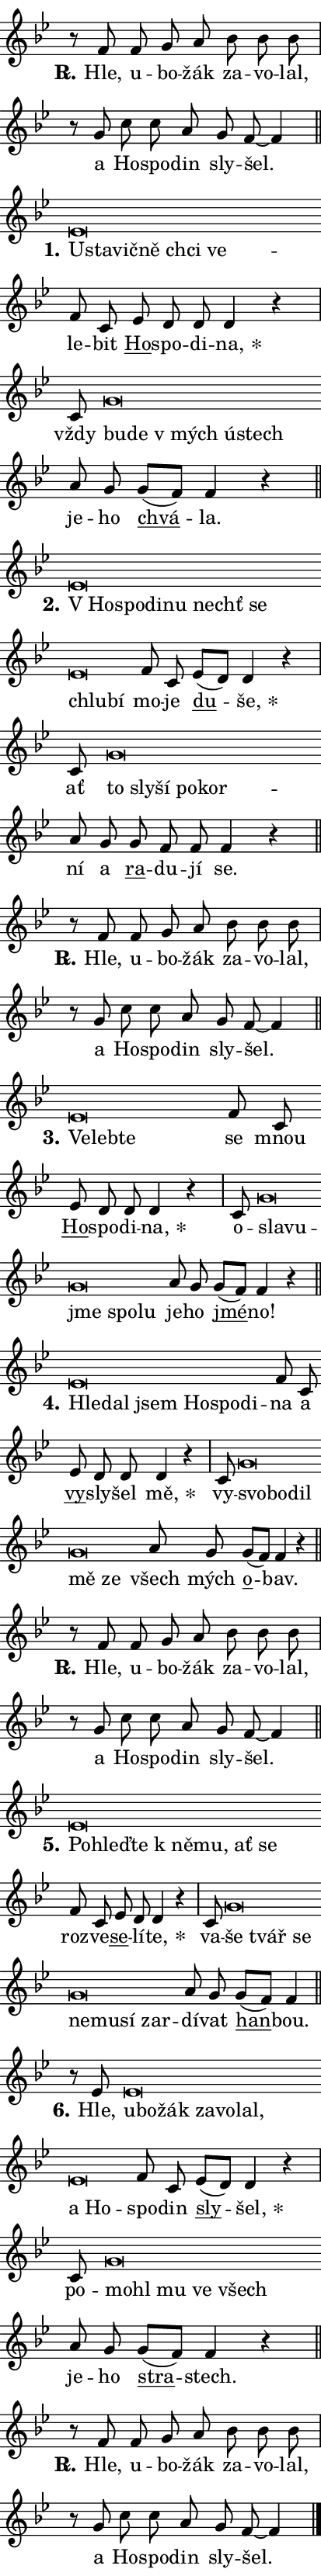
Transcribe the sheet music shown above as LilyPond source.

\version "2.22.1"
\header { tagline = "" }
\paper {
  indent = 0\cm
  top-margin = 0\cm
  right-margin = 0\cm
  bottom-margin = 0\cm
  left-margin = 0\cm
  paper-width = 7\cm
  page-breaking = #ly:one-page-breaking
  system-system-spacing.basic-distance = #11
  score-system-spacing.basic-distance = #11
  ragged-last = ##f
}


%% Author: Thomas Morley
%% https://lists.gnu.org/archive/html/lilypond-user/2020-05/msg00002.html
#(define (line-position grob)
"Returns position of @var[grob} in current system:
   @code{'start}, if at first time-step
   @code{'end}, if at last time-step
   @code{'middle} otherwise
"
  (let* ((col (ly:item-get-column grob))
         (ln (ly:grob-object col 'left-neighbor))
         (rn (ly:grob-object col 'right-neighbor))
         (col-to-check-left (if (ly:grob? ln) ln col))
         (col-to-check-right (if (ly:grob? rn) rn col))
         (break-dir-left
           (and
             (ly:grob-property col-to-check-left 'non-musical #f)
             (ly:item-break-dir col-to-check-left)))
         (break-dir-right
           (and
             (ly:grob-property col-to-check-right 'non-musical #f)
             (ly:item-break-dir col-to-check-right))))
        (cond ((eqv? 1 break-dir-left) 'start)
              ((eqv? -1 break-dir-right) 'end)
              (else 'middle))))

#(define (tranparent-at-line-position vctor)
  (lambda (grob)
  "Relying on @code{line-position} select the relevant enry from @var{vctor}.
Used to determine transparency,"
    (case (line-position grob)
      ((end) (not (vector-ref vctor 0)))
      ((middle) (not (vector-ref vctor 1)))
      ((start) (not (vector-ref vctor 2))))))

noteHeadBreakVisibility =
#(define-music-function (break-visibility)(vector?)
"Makes @code{NoteHead}s transparent relying on @var{break-visibility}"
#{
  \override NoteHead.transparent =
    #(tranparent-at-line-position break-visibility)
#})

#(define delete-ledgers-for-transparent-note-heads
  (lambda (grob)
    "Reads whether a @code{NoteHead} is transparent.
If so this @code{NoteHead} is removed from @code{'note-heads} from
@var{grob}, which is supposed to be @code{LedgerLineSpanner}.
As a result ledgers are not printed for this @code{NoteHead}"
    (let* ((nhds-array (ly:grob-object grob 'note-heads))
           (nhds-list
             (if (ly:grob-array? nhds-array)
                 (ly:grob-array->list nhds-array)
                 '()))
           ;; Relies on the transparent-property being done before
           ;; Staff.LedgerLineSpanner.after-line-breaking is executed.
           ;; This is fragile ...
           (to-keep
             (remove
               (lambda (nhd)
                 (ly:grob-property nhd 'transparent #f))
               nhds-list)))
      ;; TODO find a better method to iterate over grob-arrays, similiar
      ;; to filter/remove etc for lists
      ;; For now rebuilt from scratch
      (set! (ly:grob-object grob 'note-heads)  '())
      (for-each
        (lambda (nhd)
          (ly:pointer-group-interface::add-grob grob 'note-heads nhd))
        to-keep))))

hideNotes = {
  \noteHeadBreakVisibility #begin-of-line-visible
}
unHideNotes = {
  \noteHeadBreakVisibility #all-visible
}

% work-around for resetting accidentals
% https://lilypond.org/doc/v2.23/Documentation/notation/displaying-rhythms#unmetered-music
cadenzaMeasure = {
  \cadenzaOff
  \partial 1024 s1024
  \cadenzaOn
}

#(define-markup-command (accent layout props text) (markup?)
  "Underline accented syllable"
  (interpret-markup layout props
    #{\markup \override #'(offset . 4.3) \underline { #text }#}))

responsum = \markup \concat {
  "R" \hspace #-1.05 \path #0.1 #'((moveto 0 0.07) (lineto 0.9 0.8)) \hspace #0.05 "."
}

\layout {
    \context {
        \Staff
        \remove "Time_signature_engraver"
        \override LedgerLineSpanner.after-line-breaking = #delete-ledgers-for-transparent-note-heads
    }
    \context {
        \Voice {
            \override NoteHead.output-attributes = #'((class . "notehead"))
            \override Hairpin.height = #0.55
        }
    }
    \context {
        \Lyrics {
            \override StanzaNumber.output-attributes = #'((class . "stanzanumber"))
            \override LyricSpace.minimum-distance = #0.9
            \override LyricText.font-name = #"TeX Gyre Schola"
            \override LyricText.font-size = 1
            \override StanzaNumber.font-name = #"TeX Gyre Schola Bold"
            \override StanzaNumber.font-size = 1
        }
    }
}

% magnetic-lyrics.ily
%
%   written by
%     Jean Abou Samra <jean@abou-samra.fr>
%     Werner Lemberg <wl@gnu.org>
%
%   adapted by
%     Jiri Hon <jiri.hon@gmail.com>
%
% Version 2022-Apr-15

% https://www.mail-archive.com/lilypond-user@gnu.org/msg149350.html

#(define (Left_hyphen_pointer_engraver context)
   "Collect syllable-hyphen-syllable occurrences in lyrics and store
them in properties.  This engraver only looks to the left.  For
example, if the lyrics input is @code{foo -- bar}, it does the
following.

@itemize @bullet
@item
Set the @code{text} property of the @code{LyricHyphen} grob between
@q{foo} and @q{bar} to @code{foo}.

@item
Set the @code{left-hyphen} property of the @code{LyricText} grob with
text @q{foo} to the @code{LyricHyphen} grob between @q{foo} and
@q{bar}.
@end itemize

Use this auxiliary engraver in combination with the
@code{lyric-@/text::@/apply-@/magnetic-@/offset!} hook."
   (let ((hyphen #f)
         (text #f))
     (make-engraver
      (acknowledgers
       ((lyric-syllable-interface engraver grob source-engraver)
        (set! text grob)))
      (end-acknowledgers
       ((lyric-hyphen-interface engraver grob source-engraver)
        ;(when (not (grob::has-interface grob 'lyric-space-interface))
          (set! hyphen grob)));)
      ((stop-translation-timestep engraver)
       (when (and text hyphen)
         (ly:grob-set-object! text 'left-hyphen hyphen))
       (set! text #f)
       (set! hyphen #f)))))

#(define (lyric-text::apply-magnetic-offset! grob)
   "If the space between two syllables is less than the value in
property @code{LyricText@/.details@/.squash-threshold}, move the right
syllable to the left so that it gets concatenated with the left
syllable.

Use this function as a hook for
@code{LyricText@/.after-@/line-@/breaking} if the
@code{Left_@/hyphen_@/pointer_@/engraver} is active."
   (let ((hyphen (ly:grob-object grob 'left-hyphen #f)))
     (when hyphen
       (let ((left-text (ly:spanner-bound hyphen LEFT)))
         (when (grob::has-interface left-text 'lyric-syllable-interface)
           (let* ((common (ly:grob-common-refpoint grob left-text X))
                  (this-x-ext (ly:grob-extent grob common X))
                  (left-x-ext
                   (begin
                     ;; Trigger magnetism for left-text.
                     (ly:grob-property left-text 'after-line-breaking)
                     (ly:grob-extent left-text common X)))
                  ;; `delta` is the gap width between two syllables.
                  (delta (- (interval-start this-x-ext)
                            (interval-end left-x-ext)))
                  (details (ly:grob-property grob 'details))
                  (threshold (assoc-get 'squash-threshold details 0.2)))
             (when (< delta threshold)
               (let* (;; We have to manipulate the input text so that
                      ;; ligatures crossing syllable boundaries are not
                      ;; disabled.  For languages based on the Latin
                      ;; script this is essentially a beautification.
                      ;; However, for non-Western scripts it can be a
                      ;; necessity.
                      (lt (ly:grob-property left-text 'text))
                      (rt (ly:grob-property grob 'text))
                      (is-space (grob::has-interface hyphen 'lyric-space-interface))
                      (space (if is-space " " ""))
                      (space-markup (grob-interpret-markup grob " "))
                      (space-size (interval-length (ly:stencil-extent space-markup X)))
                      (extra-delta (if is-space space-size 0))
                      ;; Append new syllable.
                      (ltrt-space (if (and (string? lt) (string? rt))
                                (string-append lt space rt)
                                (make-concat-markup (list lt space rt))))
                      ;; Right-align `ltrt` to the right side.
                      (ltrt-space-markup (grob-interpret-markup
                               grob
                               (make-translate-markup
                                (cons (interval-length this-x-ext) 0)
                                (make-right-align-markup ltrt-space)))))
                 (begin
                   ;; Don't print `left-text`.
                   (ly:grob-set-property! left-text 'stencil #f)
                   ;; Set text and stencil (which holds all collected
                   ;; syllables so far) and shift it to the left.
                   (ly:grob-set-property! grob 'text ltrt-space)
                   (ly:grob-set-property! grob 'stencil ltrt-space-markup)
                   (ly:grob-translate-axis! grob (- (- delta extra-delta)) X))))))))))


#(define (lyric-hyphen::displace-bounds-first grob)
   ;; Make very sure this callback isn't triggered too early.
   (let ((left (ly:spanner-bound grob LEFT))
         (right (ly:spanner-bound grob RIGHT)))
     (ly:grob-property left 'after-line-breaking)
     (ly:grob-property right 'after-line-breaking)
     (ly:lyric-hyphen::print grob)))

squashThreshold = #0.4

\layout {
  \context {
    \Lyrics
    \consists #Left_hyphen_pointer_engraver
    \override LyricText.after-line-breaking =
      #lyric-text::apply-magnetic-offset!
    \override LyricHyphen.stencil = #lyric-hyphen::displace-bounds-first
    \override LyricText.details.squash-threshold = \squashThreshold
    \override LyricHyphen.minimum-distance = 0
    \override LyricHyphen.minimum-length = \squashThreshold
  }
}

squash = \override LyricText.details.squash-threshold = 9999
unSquash = \override LyricText.details.squash-threshold = \squashThreshold

left = \override LyricText.self-alignment-X = #LEFT
unLeft = \revert LyricText.self-alignment-X

starOffset = #(lambda (grob) 
                (let ((x_offset (ly:self-alignment-interface::aligned-on-x-parent grob)))
                  (if (= x_offset 0) 0 (+ x_offset 1.2))))

star = #(define-music-function (syllable)(string?)
"Append star separator at the end of a syllable"
#{
  \once \override LyricText.X-offset = #starOffset
  \lyricmode { \markup {
    #syllable
    \override #'((font-name . "TeX Gyre Schola Bold")) \hspace #0.2 \lower #0.65 \larger "*"
  } }
#})

starAccent = #(define-music-function (syllable)(string?)
"Append star separator at the end of a syllable and make accent"
#{
  \once \override LyricText.X-offset = #starOffset
  \lyricmode { \markup {
    \accent #syllable
    \override #'((font-name . "TeX Gyre Schola Bold")) \hspace #0.2 \lower #0.65 \larger "*"
  } }
#})

breath = #(define-music-function (syllable)(string?)
"Append breathing indicator at the end of a syllable"
#{
  \lyricmode { \markup { #syllable "+" } }
#})

optionalBreath = #(define-music-function (syllable)(string?)
"Append optional breathing indicator at the end of a syllable"
#{
  \lyricmode { \markup { #syllable "(+)" } }
#})


\score {
    <<
        \new Voice = "melody" { \cadenzaOn \key bes \major \relative { r8 f' f g a bes bes bes \cadenzaMeasure \bar "|" r g c c a g f~ f4 \cadenzaMeasure \bar "||" \break }
\relative { es'\breve*1/16 \hideNotes \breve*1/16 \bar "" \breve*1/16 \bar "" \breve*1/16 \bar "" \breve*1/16 \breve*1/16 \bar "" \unHideNotes f8 c \bar "" es d d d4 r \cadenzaMeasure \bar "|" c8 g'\breve*1/16 \hideNotes \breve*1/16 \bar "" \breve*1/16 \bar "" \breve*1/16 \breve*1/16 \bar "" \unHideNotes a8 g \bar "" g[( f)] f4 r \cadenzaMeasure \bar "||" \break }
\relative { es'\breve*1/16 \hideNotes \breve*1/16 \bar "" \breve*1/16 \bar "" \breve*1/16 \bar "" \breve*1/16 \bar "" \breve*1/16 \bar "" \breve*1/16 \breve*1/16 \bar "" \unHideNotes f8 c \bar "" es[( d)] d4 r \cadenzaMeasure \bar "|" c8 g'\breve*1/16 \hideNotes \breve*1/16 \bar "" \breve*1/16 \bar "" \breve*1/16 \breve*1/16 \bar "" \unHideNotes a8 g \bar "" g f f f4 r \cadenzaMeasure \bar "||" \break }
\relative { r8 f' f g a bes bes bes \cadenzaMeasure \bar "|" r g c c a g f~ f4 \cadenzaMeasure \bar "||" \break }
\relative { es'\breve*1/16 \hideNotes \breve*1/16 \breve*1/16 \bar "" \unHideNotes f8 c \bar "" es d d d4 r \cadenzaMeasure \bar "|" c8 g'\breve*1/16 \hideNotes \breve*1/16 \bar "" \breve*1/16 \bar "" \breve*1/16 \breve*1/16 \bar "" \unHideNotes a8 g \bar "" g[( f)] f4 r \cadenzaMeasure \bar "||" \break }
\relative { es'\breve*1/16 \hideNotes \breve*1/16 \bar "" \breve*1/16 \bar "" \breve*1/16 \bar "" \breve*1/16 \breve*1/16 \bar "" \unHideNotes f8 c \bar "" es d d d4 r \cadenzaMeasure \bar "|" c8 g'\breve*1/16 \hideNotes \breve*1/16 \bar "" \breve*1/16 \bar "" \breve*1/16 \breve*1/16 \bar "" \unHideNotes a8 g \bar "" g[( f)] f4 r \cadenzaMeasure \bar "||" \break }
\relative { r8 f' f g a bes bes bes \cadenzaMeasure \bar "|" r g c c a g f~ f4 \cadenzaMeasure \bar "||" \break }
\relative { es'\breve*1/16 \hideNotes \breve*1/16 \bar "" \breve*1/16 \bar "" \breve*1/16 \bar "" \breve*1/16 \bar "" \breve*1/16 \breve*1/16 \bar "" \unHideNotes f8 c \bar "" es d d4 r \cadenzaMeasure \bar "|" c8 g'\breve*1/16 \hideNotes \breve*1/16 \bar "" \breve*1/16 \bar "" \breve*1/16 \bar "" \breve*1/16 \bar "" \breve*1/16 \breve*1/16 \bar "" \unHideNotes a8 g \bar "" g[( f)] f4 \cadenzaMeasure \bar "||" \break }
\relative { r8 es'8 es\breve*1/16 \hideNotes \breve*1/16 \bar "" \breve*1/16 \bar "" \breve*1/16 \bar "" \breve*1/16 \bar "" \breve*1/16 \bar "" \breve*1/16 \breve*1/16 \bar "" \unHideNotes f8 c \bar "" es[( d)] d4 r \cadenzaMeasure \bar "|" c8 g'\breve*1/16 \hideNotes \breve*1/16 \bar "" \breve*1/16 \bar "" \breve*1/16 \breve*1/16 \bar "" \unHideNotes a8 g \bar "" g[( f)] f4 r \cadenzaMeasure \bar "||" \break }
\relative { r8 f' f g a bes bes bes \cadenzaMeasure \bar "|" r g c c a g f~ f4 \cadenzaMeasure \bar "||" \break } \bar "|." }
        \new Lyrics \lyricsto "melody" { \lyricmode { \set stanza = \responsum
Hle, u -- bo -- žák za -- vo -- lal, a Ho -- spo -- din sly -- šel.
\set stanza = "1."
\left U -- \squash sta -- vič -- ně chci ve -- \unLeft \unSquash le -- bit \markup \accent Ho -- spo -- di -- \star na, vždy \left bu -- \squash de "v mých" ús -- tech \unLeft \unSquash je -- ho \markup \accent chvá -- la.
\set stanza = "2."
\left "V Ho" -- \squash spo -- di -- nu nechť se chlu -- bí \unLeft \unSquash mo -- je \markup \accent du -- \star še, ať \left to \squash sly -- ší po -- kor -- \unLeft \unSquash ní a \markup \accent ra -- du -- jí se.
\set stanza = \responsum
Hle, u -- bo -- žák za -- vo -- lal, a Ho -- spo -- din sly -- šel.
\set stanza = "3."
\left Ve -- \squash leb -- te \unLeft \unSquash se mnou \markup \accent Ho -- spo -- di -- \star na, o -- \left sla -- \squash vu -- jme spo -- lu \unLeft \unSquash je -- ho \markup \accent jmé -- no!
\set stanza = "4."
\left Hle -- \squash dal jsem Ho -- spo -- di -- \unLeft \unSquash na a \markup \accent vy -- sly -- šel \star mě, vy -- \left svo -- \squash bo -- dil mě ze \unLeft \unSquash všech mých \markup \accent o -- bav.
\set stanza = \responsum
Hle, u -- bo -- žák za -- vo -- lal, a Ho -- spo -- din sly -- šel.
\set stanza = "5."
\left Po -- \squash hleď -- te "k ně" -- mu, ať se \unLeft \unSquash roz -- ve -- \markup \accent se -- lí -- \star te, va -- \left še \squash tvář se ne -- mu -- sí zar -- \unLeft \unSquash dí -- vat \markup \accent han -- bou.
\set stanza = "6."
Hle, \left u -- \squash bo -- žák za -- vo -- lal, a Ho -- \unLeft \unSquash spo -- din \markup \accent sly -- \star šel, po -- \left mo -- \squash hl mu ve všech \unLeft \unSquash je -- ho \markup \accent stra -- stech.
\set stanza = \responsum
Hle, u -- bo -- žák za -- vo -- lal, a Ho -- spo -- din sly -- šel. } }
    >>
    \layout {}
}
